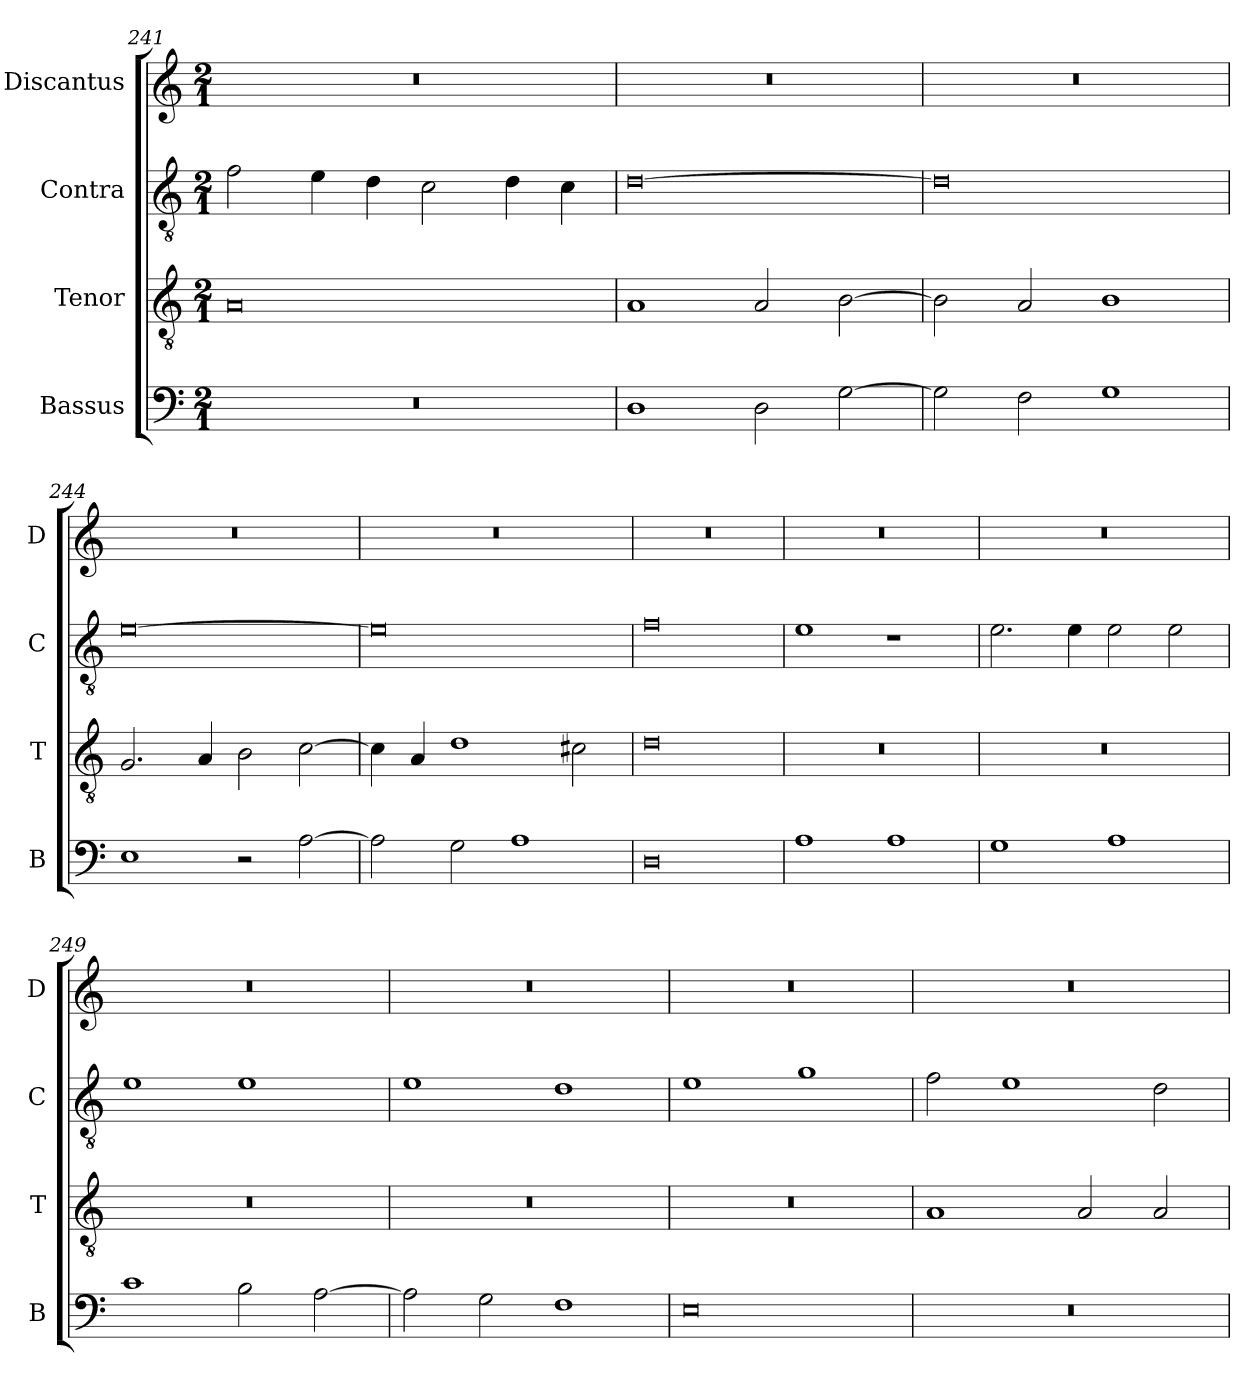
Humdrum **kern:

**kern	**kern	**kern	**kern
*part4	*part3	*part2	*part1
*staff4	*staff3	*staff2	*staff1
*I"Bassus	*I"Tenor	*I"Contra	*I"Discantus
*I'B	*I'T	*I'C	*I'D
*clefF4	*clefGv2	*clefGv2	*clefG2
*k[]	*k[]	*k[]	*k[]
*M2/1	*M2/1	*M2/1	*M2/1
=241	=241	=241	=241
0r	0A	2f\	0r
.	.	4e\	.
.	.	4d\	.
.	.	2c\	.
.	.	4d\	.
.	.	4c\	.
=242	=242	=242	=242
1D	1A	[0d	0r
2D\	2A/	.	.
[2G\	[2B\	.	.
=243	=243	=243	=243
2G\]	2B\]	0d]	0r
2F\	2A/	.	.
1G	1B	.	.
=244	=244	=244	=244
1E	2.G/	[0e	0r
.	4A/	.	.
2r	2B\	.	.
[2A\	[2c\	.	.
=245	=245	=245	=245
2A\]	4c\]	0e]	0r
.	4A/	.	.
2G\	1d	.	.
1A	.	.	.
.	2c#X\	.	.
=246	=246	=246	=246
0D	0d	0f	0r
=247	=247	=247	=247
1A	0r	1e	0r
1A	.	1r	.
=248	=248	=248	=248
1G	0r	2.e\	0r
.	.	4e\	.
1A	.	2e\	.
.	.	2e\	.
=249	=249	=249	=249
1c	0r	1e	0r
2B\	.	1e	.
[2A\	.	.	.
=250	=250	=250	=250
2A\]	0r	1e	0r
2G\	.	.	.
1F	.	1d	.
=251	=251	=251	=251
0E	0r	1e	0r
.	.	1g	.
=252	=252	=252	=252
0r	1A	2f\	0r
.	.	1e	.
.	2A/	.	.
.	2A/	2d\	.
=	=	=	=
*-	*-	*-	*-
